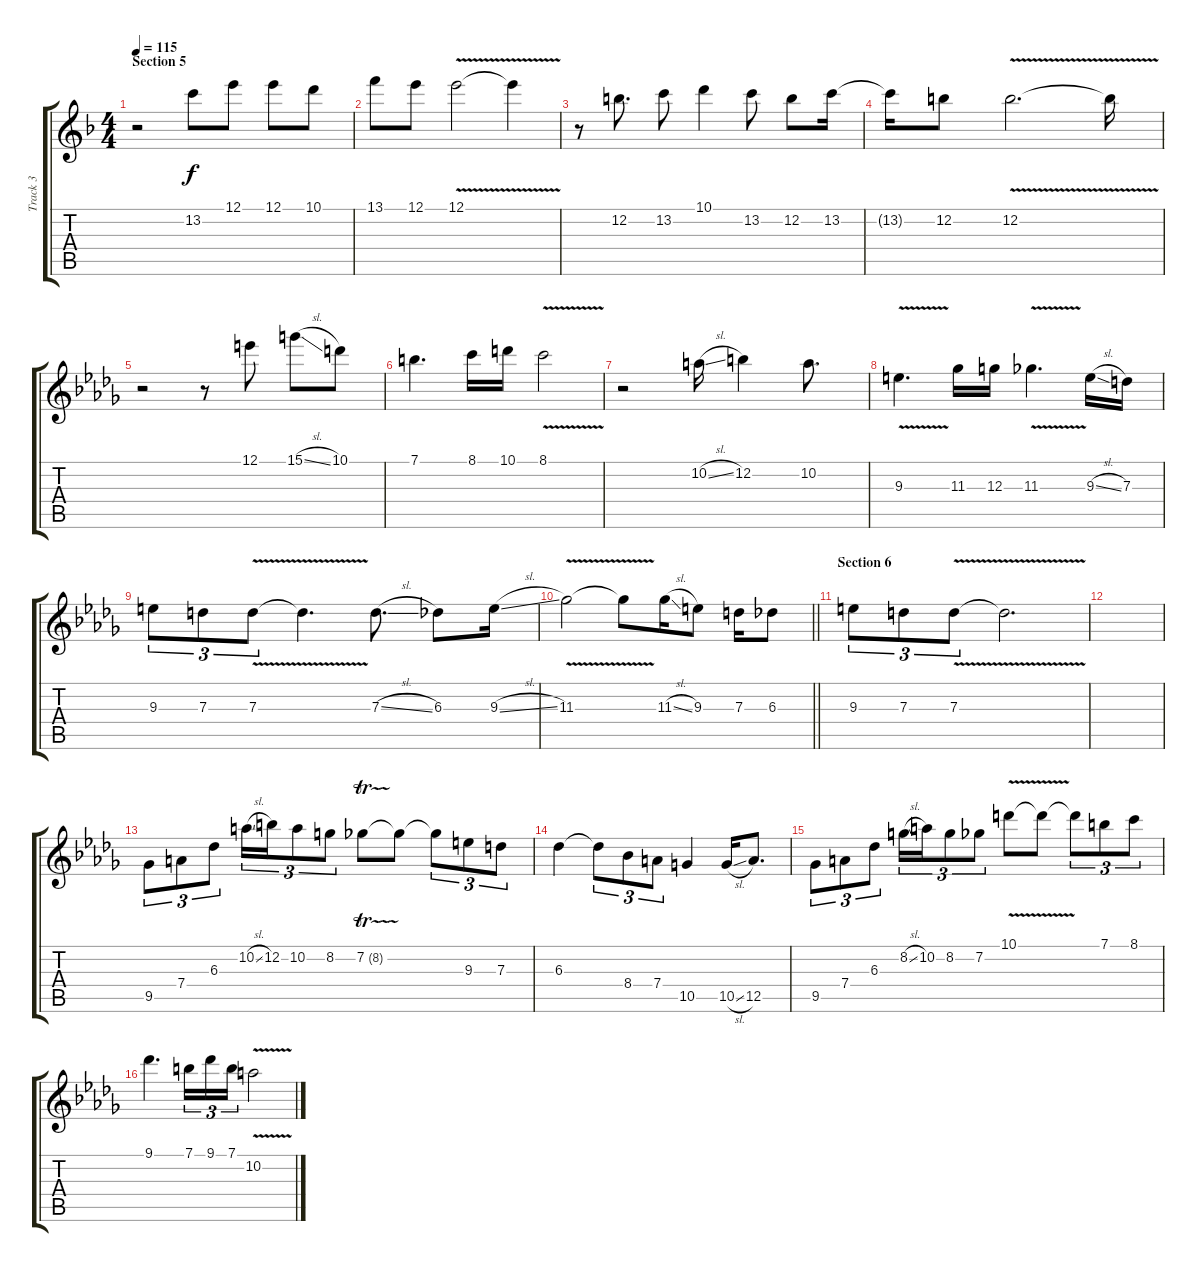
\track ("Track 3" "Track 3") {instrument acousticguitarsteel}
\staff {score tabs}
\tuning (E4 B3 G3 D3 A2 E2) {hide}
\ts (4 4)
\section ("" "Section 5")
\tempo 115
\clef g2
\ks f
r.2{dy f} 13.2.8 12.1.8 12.1.8 10.1.8 |
13.1.8 12.1.8 12.1{v}.2 12.1{t}.4 |
r.8 12.2.8{d} 13.2.8 10.1.4 13.2.8 12.2.8 13.2.16 |
13.2{t}.16 12.2.8 12.2{v}.2{d} 12.2{t}.16 |
\ks db
r.2 r.8 12.1.8 15.1{sl}.8 10.1.8 |
7.1.4{d} 8.1.16 10.1.16 8.1{v}.2 |
r.2 10.2{sl}.16 12.2.4 10.2.8{d} |
9.3{v}.4{d} 11.3.16 12.3.16 11.3{v}.4{d} 9.3{sl}.16 7.3.16 |
9.3.8{tu (3 2)} 7.3.8{tu (3 2)} 7.3{v}.8{tu (3 2)} 7.3{t}.4{d} 7.3{sl}.8{d} 6.3.8 9.3{sl}.16 |
\barLineRight lightlight
11.3{v}.2 11.3{t}.8 11.3{sl}.16 9.3.8 7.3.16 6.3.8 |
\section ("" "Section 6")
9.3.8{tu (3 2)} 7.3.8{tu (3 2)} 7.3{v}.8{tu (3 2)} 7.3{t}.2{d} |
|
9.5.8{tu (3 2)} 7.4.8{tu (3 2)} 6.3.8{tu (3 2)} 10.2{sl}.16{tu (3 2)} 12.2.16{tu (3 2)} 10.2.8{tu (3 2)} 8.2.8{tu (3 2)} 7.2{tr (8 32)}.8 7.2{t}.8 7.2{t}.8{tu (3 2)} 9.3.8{tu (3 2)} 7.3.8{tu (3 2)} |
6.3.4 6.3{t}.8{tu (3 2)} 8.4.8{tu (3 2)} 7.4.8{tu (3 2)} 10.5.4 10.5{sl}.16 12.5.8{d} |
9.5.8{tu (3 2)} 7.4.8{tu (3 2)} 6.3.8{tu (3 2)} 8.2{sl}.16{tu (3 2)} 10.2.16{tu (3 2)} 8.2.8{tu (3 2)} 7.2.8{tu (3 2)} 10.1{v}.8 10.1{t}.8 10.1{t}.8{tu (3 2)} 7.1.8{tu (3 2)} 8.1.8{tu (3 2)} |
9.1.4{d} 7.1.16{tu (3 2)} 9.1.16{tu (3 2)} 7.1.16{tu (3 2)} 10.2{v}.2
